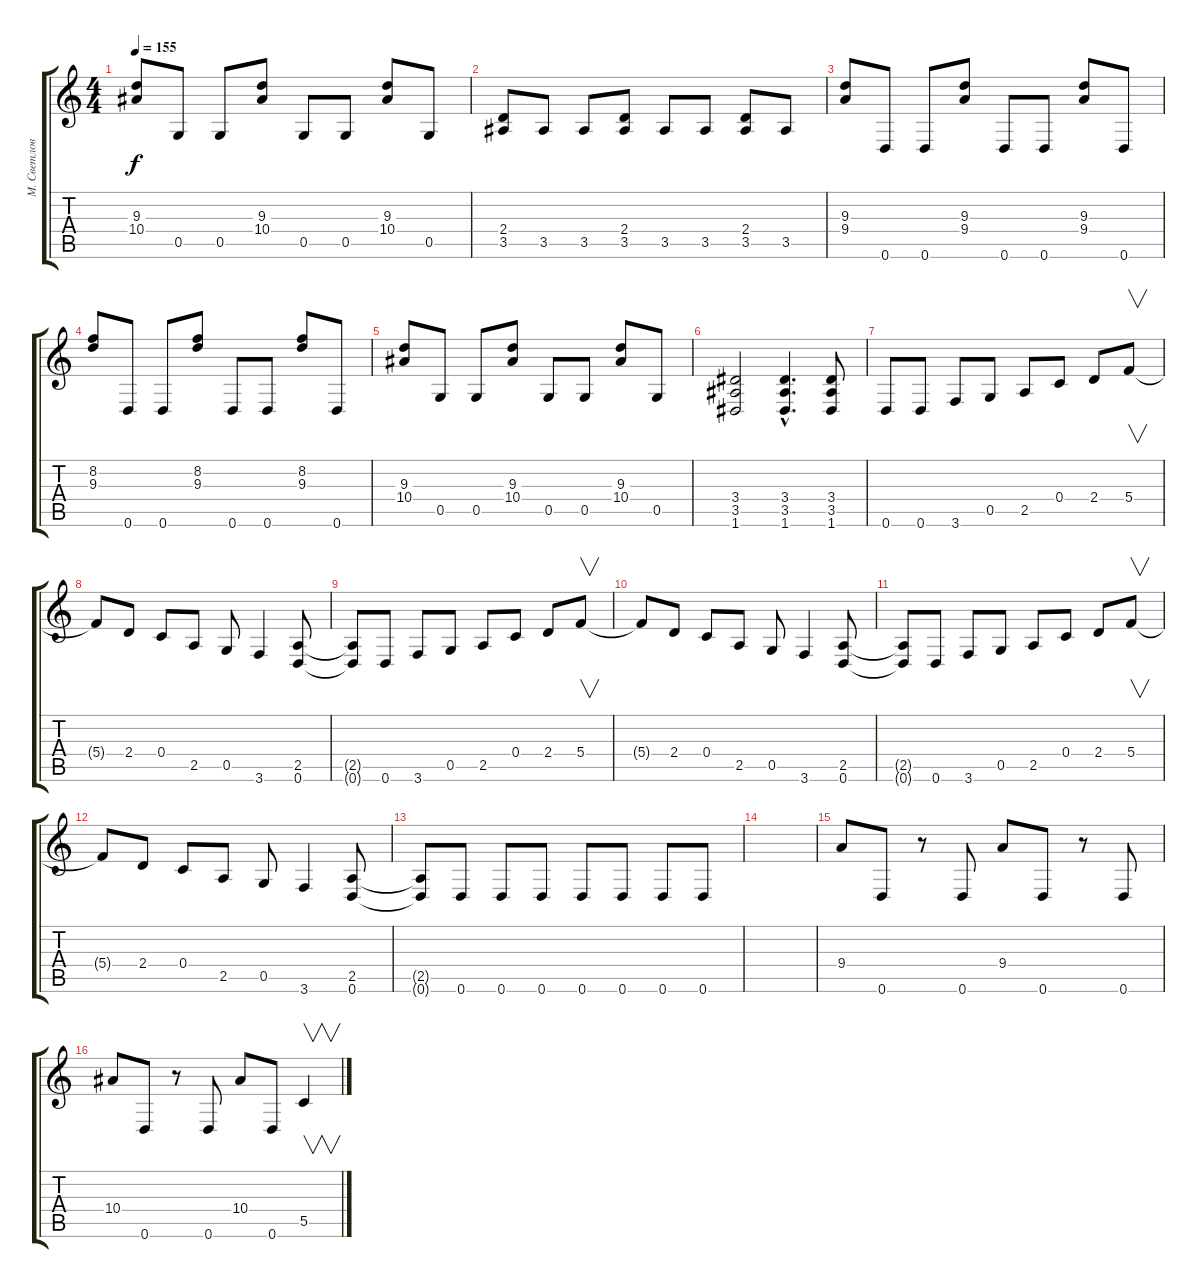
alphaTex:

\track ("М. Светлов" "М. Светлов") {instrument distortionguitar}
\staff {score tabs}
\tuning (D4 A3 F3 C3 G2 D2) {hide}
\ts (4 4)
\tempo 155
\clef g2
\ks c
(9.3 10.4).8{dy f} 0.5.8 0.5.8 (9.3 10.4).8 0.5.8 0.5.8 (9.3 10.4).8 0.5.8 |
(2.4 3.5).8 3.5.8 3.5.8 (2.4 3.5).8 3.5.8 3.5.8 (2.4 3.5).8 3.5.8 |
(9.3 9.4).8 0.6.8 0.6.8 (9.3 9.4).8 0.6.8 0.6.8 (9.3 9.4).8 0.6.8 |
(8.2 9.3).8 0.6.8 0.6.8 (8.2 9.3).8 0.6.8 0.6.8 (8.2 9.3).8 0.6.8 |
(9.3 10.4).8 0.5.8 0.5.8 (9.3 10.4).8 0.5.8 0.5.8 (9.3 10.4).8 0.5.8 |
(3.4 3.5 1.6).2 (3.4{hac} 3.5{hac} 1.6{hac}).4{d} (3.4 3.5 1.6).8 |
0.6.8 0.6.8 3.6.8 0.5.8 2.5.8 0.4.8 2.4.8 5.4.8{v} |
5.4{t}.8 2.4.8 0.4.8 2.5.8 0.5.8 3.6.4 (2.5 0.6).8 |
(2.5{t} 0.6{t}).8 0.6.8 3.6.8 0.5.8 2.5.8 0.4.8 2.4.8 5.4.8{v} |
5.4{t}.8 2.4.8 0.4.8 2.5.8 0.5.8 3.6.4 (2.5 0.6).8 |
(2.5{t} 0.6{t}).8 0.6.8 3.6.8 0.5.8 2.5.8 0.4.8 2.4.8 5.4.8{v} |
5.4{t}.8 2.4.8 0.4.8 2.5.8 0.5.8 3.6.4 (2.5 0.6).8 |
(2.5{t} 0.6{t}).8 0.6.8 0.6.8 0.6.8 0.6.8 0.6.8 0.6.8 0.6.8 |
|
9.4.8 0.6.8 r.8 0.6.8 9.4.8 0.6.8 r.8 0.6.8 |
10.4.8 0.6.8 r.8 0.6.8 10.4.8 0.6.8 5.5.4{v}
